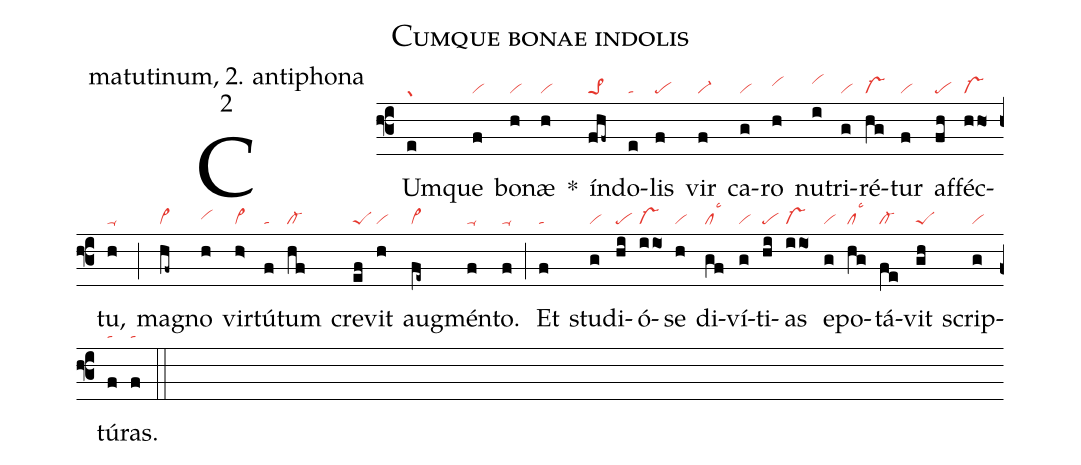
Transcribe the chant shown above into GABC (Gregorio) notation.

name: Cumque bonae indolis;
office-part: matutinum, 2. antiphona;
mode: 2;
nabc-lines: 1;
%%
(f3)
CUm(e|gr)que(f|vi) bo(h|vi)næ(h|vi) *()
ín(fhf~|pe>1)do(e|ta)lis(f|pe) vir(f|vi-) ca(g|vi)ro(h|vihi) nu(i|vihj)tri(g|vi)ré(hg|vs-)tur(f|vi) af(fh|pe)féc(hho1|vs-)tu,(h|ta-) (;)
mag(hf~|vi>)no(h|vihh) vir(h>|vi>)tú(f|ta)tum(hf|cl-) cre(ef|peS)vit(h|vi) aug(fe~|vi>)mén(f|ta-)to.(f|ta-) (;)
Et(f|ta) stu(g|vi)di(hi|pe)ó(iio1|vs-)se(h|vi) di(gf|cllsc3)ví(g|vi)ti(hi|pe)as(iio1|vs-) e(g|vi)po(hg|cllsc3)tá(fe|cl-)vit(gh|peS) scrip(g|vi)tú(f|ta)ras.(f|ta) (::)
